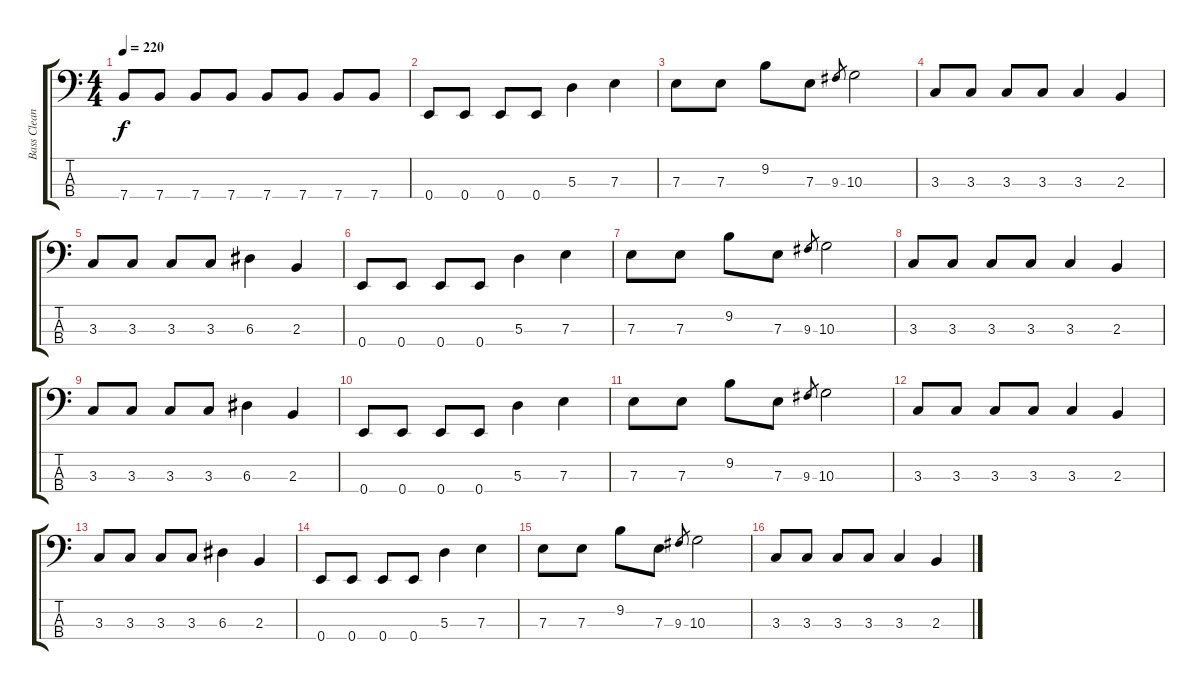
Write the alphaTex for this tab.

\track ("Bass Clean OK!" "Bass Clean") {instrument electricbassfinger}
\staff {score tabs}
\tuning (G2 D2 A1 E1) {hide}
\ts (4 4)
\tempo 220
\clef f4
\ks c
7.4.8{dy f} 7.4.8 7.4.8 7.4.8 7.4.8 7.4.8 7.4.8 7.4.8 |
0.4.8 0.4.8 0.4.8 0.4.8 5.3.4 7.3.4 |
7.3.8 7.3.8 9.2.8 7.3.8 9.3.8{gr} 10.3.2 |
3.3.8 3.3.8 3.3.8 3.3.8 3.3.4 2.3.4 |
3.3.8 3.3.8 3.3.8 3.3.8 6.3.4 2.3.4 |
0.4.8 0.4.8 0.4.8 0.4.8 5.3.4 7.3.4 |
7.3.8 7.3.8 9.2.8 7.3.8 9.3.8{gr} 10.3.2 |
3.3.8 3.3.8 3.3.8 3.3.8 3.3.4 2.3.4 |
3.3.8 3.3.8 3.3.8 3.3.8 6.3.4 2.3.4 |
0.4.8 0.4.8 0.4.8 0.4.8 5.3.4 7.3.4 |
7.3.8 7.3.8 9.2.8 7.3.8 9.3.8{gr} 10.3.2 |
3.3.8 3.3.8 3.3.8 3.3.8 3.3.4 2.3.4 |
3.3.8 3.3.8 3.3.8 3.3.8 6.3.4 2.3.4 |
0.4.8 0.4.8 0.4.8 0.4.8 5.3.4 7.3.4 |
7.3.8 7.3.8 9.2.8 7.3.8 9.3.8{gr} 10.3.2 |
3.3.8 3.3.8 3.3.8 3.3.8 3.3.4 2.3.4
